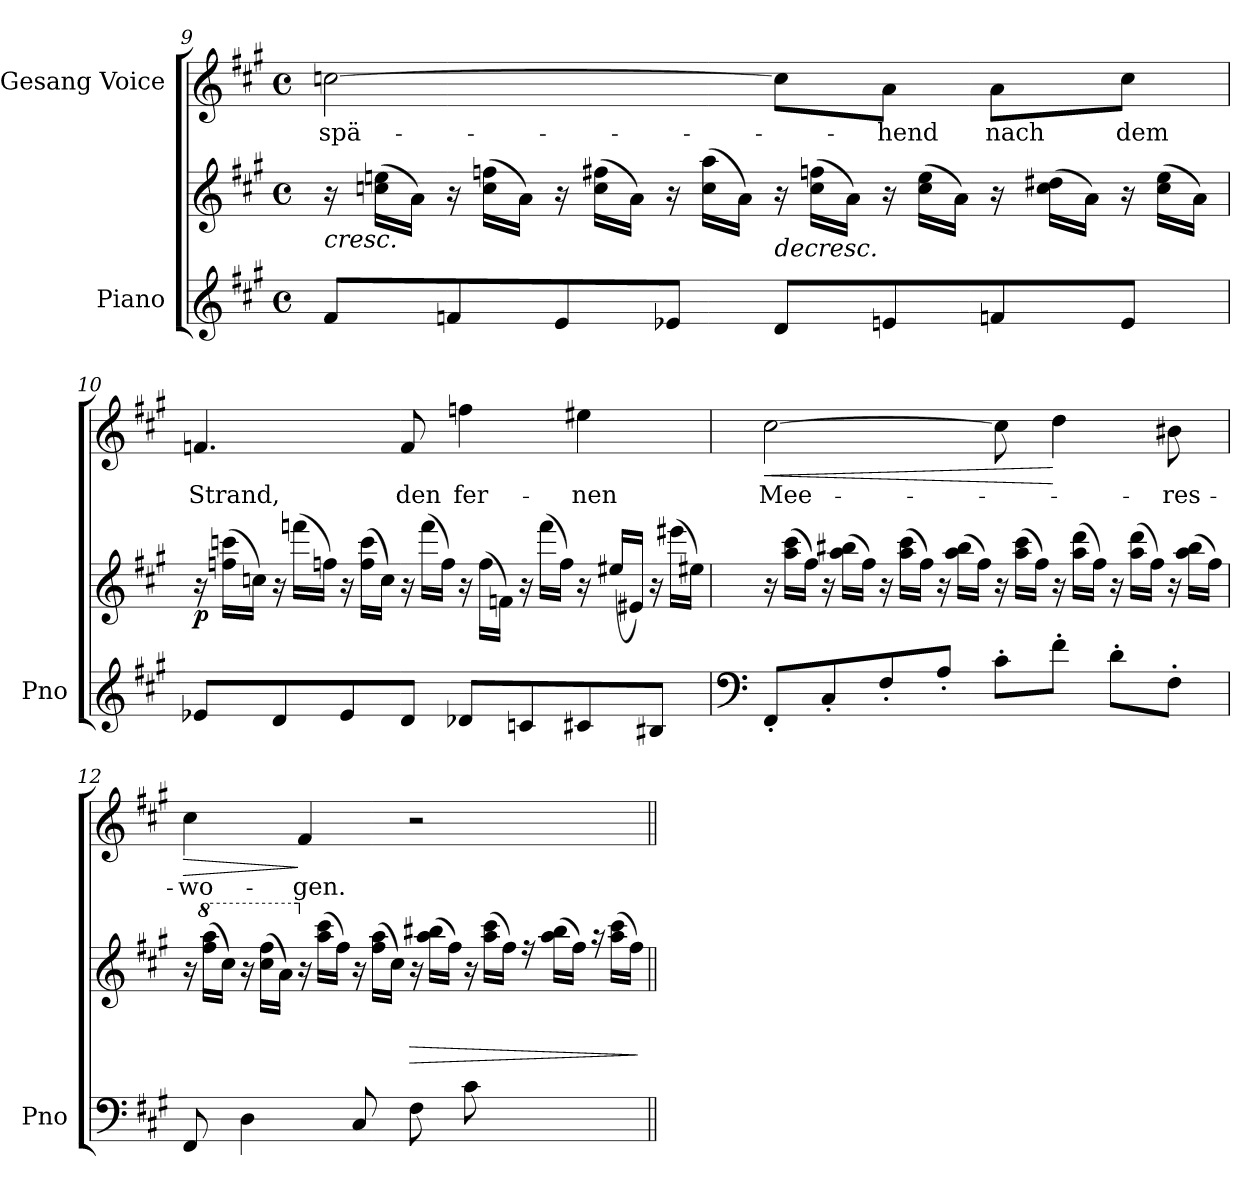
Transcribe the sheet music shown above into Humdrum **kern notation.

**kern	**kern	**dynam	**kern	**text	**dynam
*part2	*part2	*part2	*part1	*part1	*part1
*staff3	*staff2	*staff2/3	*staff1	*staff1	*staff1
*I"Piano	*	*	*I"Gesang Voice	*	*
*I'Pno	*	*	*	*	*
*clefG2	*clefG2	*	*clefG2	*	*
*k[f#c#g#]	*k[f#c#g#]	*	*k[f#c#g#]	*	*
*M4/4	*M4/4	*	*M4/4	*	*
*met(c)	*met(c)	*	*met(c)	*	*
*	*Xtuplet	*	*	*	*
=9	=9	=9	=9	=9	=9
!	!	!LO:HP:b	!	!	!
8f#/L	24r	<	[2ccn\	spä-	.
.	(24ccn\ 24een\LL	.	.	.	.
.	24a\JJ)	.	.	.	.
8fn/	24r	.	.	.	.
.	(24cc\ 24ffn\LL	.	.	.	.
.	24a\JJ)	.	.	.	.
8e/	24r	.	.	.	.
.	(24cc\ 24ff#X\LL	.	.	.	.
.	24a\JJ)	.	.	.	.
8e-X/J	24r	.	.	.	.
.	(24cc\ 24aa\LL	.	.	.	.
.	24a\JJ)	.	.	.	.
!	!	!LO:HP:b	!	!	!
8d/L	24r	>	8cc\L]	.	.
.	(24cc\ 24ffn\LL	.	.	.	.
.	24a\JJ)	.	.	.	.
8en/	24r	.	8a\J	-hend	.
.	(24cc\ 24ee\LL	.	.	.	.
.	24a\JJ)	.	.	.	.
8fn/	24r	.	8a\L	nach	.
.	(24cc\ 24dd#X\LL	.	.	.	.
.	24a\JJ)	.	.	.	.
8e/J	24r	.	8cc\J	dem	.
.	(24cc\ 24ee\LL	.	.	.	.
.	24a\JJ)	.	.	.	.
.	.	[	.	.	.
=10	=10	=10	=10	=10	=10
!	!	!LO:DY:b	!	!	!
8e-X/L	24r	p	4.fn/	Strand,	.
.	(24ffn\ 24cccn\LL	.	.	.	.
.	24ccn\JJ)	.	.	.	.
8d/	24r	.	.	.	.
.	(24fffn\LL	.	.	.	.
.	24ffn\JJ)	.	.	.	.
8e-/	24r	.	.	.	.
.	(24ff\ 24ccc\LL	.	.	.	.
.	24cc\JJ)	.	.	.	.
8d/J	24r	.	8f/	den	.
.	(24fff\LL	.	.	.	.
.	24ff\JJ)	.	.	.	.
8d-X/L	24r	.	4ffn\	fer-	.
.	(24ff\LL	.	.	.	.
.	24fni\JJ)	.	.	.	.
8cn/	24r	.	.	.	.
.	(24fff\LL	.	.	.	.
.	24ff\JJ)	.	.	.	.
8c#X/	24r	.	4ee#X\	-nen	.
.	(24ee#X/LL	.	.	.	.
.	24e#X/JJ)	.	.	.	.
8B#X/J	24r	.	.	.	.
.	(24eee#X\LL	.	.	.	.
.	24ee#X\JJ)	.	.	.	.
=11	=11	=11	=11	=11	=11
*clefF4	*	*	*	*	*
!	!	!	!	!	!LO:HP:b
8FF#'/L	24r	.	[2cc#\	Mee-	<
.	(24aa\ 24ccc#\LL	.	.	.	.
.	24ff#\JJ)	.	.	.	.
8C#'/	24r	.	.	.	.
.	(24aa\ 24bb#X\LL	.	.	.	.
.	24ff#\JJ)	.	.	.	.
8F#'/	24r	.	.	.	.
.	(24aa\ 24ccc#\LL	.	.	.	.
.	24ff#\JJ)	.	.	.	.
8A'/J	24r	.	.	.	.
.	(24aa\ 24bb#\LL	.	.	.	.
.	24ff#\JJ)	.	.	.	.
8c#'\L	24r	.	8cc#\]	.	.
.	(24aa\ 24ccc#\LL	.	.	.	.
.	24ff#\JJ)	.	.	.	.
8f#'\J	24r	.	4dd\	.	[
.	(24aa\ 24ddd\LL	.	.	.	.
.	24ff#\JJ)	.	.	.	.
8d'\L	24r	.	.	.	.
.	(24aa\ 24ddd\LL	.	.	.	.
.	24ff#\JJ)	.	.	.	.
8F#'\J	24r	.	8b#X\	-res-	.
.	(24aa\ 24bb#\LL	.	.	.	.
.	24ff#\JJ)	.	.	.	.
=12	=12	=12	=12	=12	=12
*	*^	*	*	*	*
!	!	!	!	!	!	!LO:HP:b
8FF#/	24r	2.ryy	.	4cc#\	-wo-	>
*	*8va	*	*	*	*	*
.	(24fff#\ 24aaa\LL	.	.	.	.	.
.	24ccc#\JJ)	.	.	.	.	.
4D\	24r	.	]	.	.	.
.	(24ccc#\ 24fff#\LL	.	.	.	.	.
.	24aa\JJ)	.	.	.	.	.
*	*X8va	*	*	*	*	*
.	24r	.	.	4f#/	-gen.	]
.	(24aa\ 24ccc#\LL	.	.	.	.	.
.	24ff#\JJ)	.	.	.	.	.
8C#/	24r	.	.	.	.	.
.	(24ff#\ 24aa\LL	.	.	.	.	.
.	24cc#\JJ)	.	.	.	.	.
!	!	!	!LO:HP:b	!	!	!
8F#\L	24r	.	>	2r	.	.
.	(24aa\ 24bb#X\LL	.	.	.	.	.
.	24ff#\JJ)	.	.	.	.	.
8c#\	24r	.	.	.	.	.
.	(24aa\ 24ccc#\LL	.	.	.	.	.
.	24ff#\JJ)	.	.	.	.	.
4ryy	24r	8f#\	.	.	.	.
.	(24aa\ 24bb#\LL	.	.	.	.	.
.	24ff#\JJ)	.	.	.	.	.
.	24r	8a\J	.	.	.	.
.	(24aa\ 24ccc#\LL	.	.	.	.	.
.	24ff#\JJ)	.	.	.	.	.
*	*v	*v	*	*	*	*
.	.	]	.	.	.
=||	=||	=||	=||	=||	=||
*-	*-	*-	*-	*-	*-
